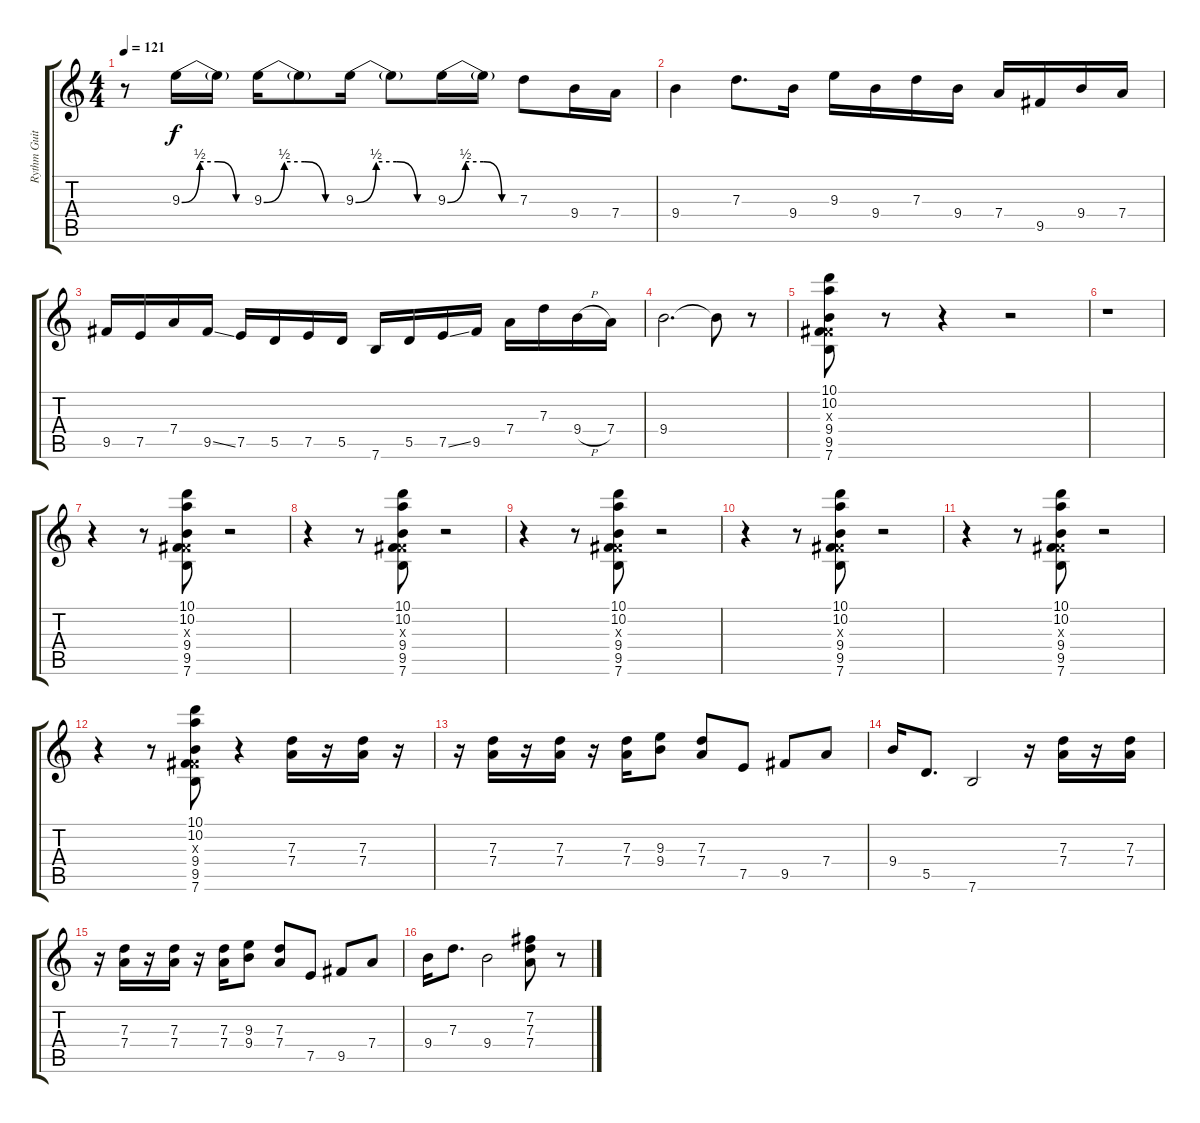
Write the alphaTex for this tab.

\track ("Rythm Guitar" "Rythm Guit") {instrument distortionguitar}
\staff {score tabs}
\tuning (E4 B3 G3 D3 A2 E2) {hide}
\ts (4 4)
\tempo 121
\clef g2
\ks c
r.8{dy f} 9.3{be (custom 0 0 15 2 30 2 45 0 60 0)}.16 9.3{t}.16 9.3{be (custom 0 0 15 2 30 2 45 0 60 0)}.16 9.3{t}.8 9.3{be (custom 0 0 15 2 30 2 45 0 60 0)}.16 9.3{t}.8 9.3{be (custom 0 0 15 2 30 2 45 0 60 0)}.16 9.3{t}.16 7.3.8 9.4.16 7.4.16 |
9.4.4 7.3.8{d} 9.4.16 9.3.16 9.4.16 7.3.16 9.4.16 7.4.16 9.5.16 9.4.16 7.4.16 |
9.5.16 7.5.16 7.4.16 9.5{ss}.16 7.5.16 5.5.16 7.5.16 5.5.16 7.6.16 5.5.16 7.5{ss}.16 9.5.16 7.4.16 7.3.16 9.4{h}.16 7.4.16 |
9.4.2{d} 9.4{t}.8 r.8 |
(10.1 10.2 -1.3{x} 9.4 9.5 7.6).8 r.8 r.4 r.2 |
r.1 |
r.4 r.8 (10.1 10.2 -1.3{x} 9.4 9.5 7.6).8 r.2 |
r.4 r.8 (10.1 10.2 -1.3{x} 9.4 9.5 7.6).8 r.2 |
r.4 r.8 (10.1 10.2 -1.3{x} 9.4 9.5 7.6).8 r.2 |
r.4 r.8 (10.1 10.2 -1.3{x} 9.4 9.5 7.6).8 r.2 |
r.4 r.8 (10.1 10.2 -1.3{x} 9.4 9.5 7.6).8 r.2 |
r.4 r.8 (10.1 10.2 -1.3{x} 9.4 9.5 7.6).8 r.4 (7.3 7.4).16 r.16 (7.3 7.4).16 r.16 |
r.16 (7.3 7.4).16 r.16 (7.3 7.4).16 r.16 (7.3 7.4).16 (9.3 9.4).8 (7.3 7.4).8 7.5.8 9.5.8 7.4.8 |
9.4.16 5.5.8{d} 7.6.2 r.16 (7.3 7.4).16 r.16 (7.3 7.4).16 |
r.16 (7.3 7.4).16 r.16 (7.3 7.4).16 r.16 (7.3 7.4).16 (9.3 9.4).8 (7.3 7.4).8 7.5.8 9.5.8 7.4.8 |
9.4.16 7.3.8{d} 9.4.2 (7.2 7.3 7.4).8 r.8
